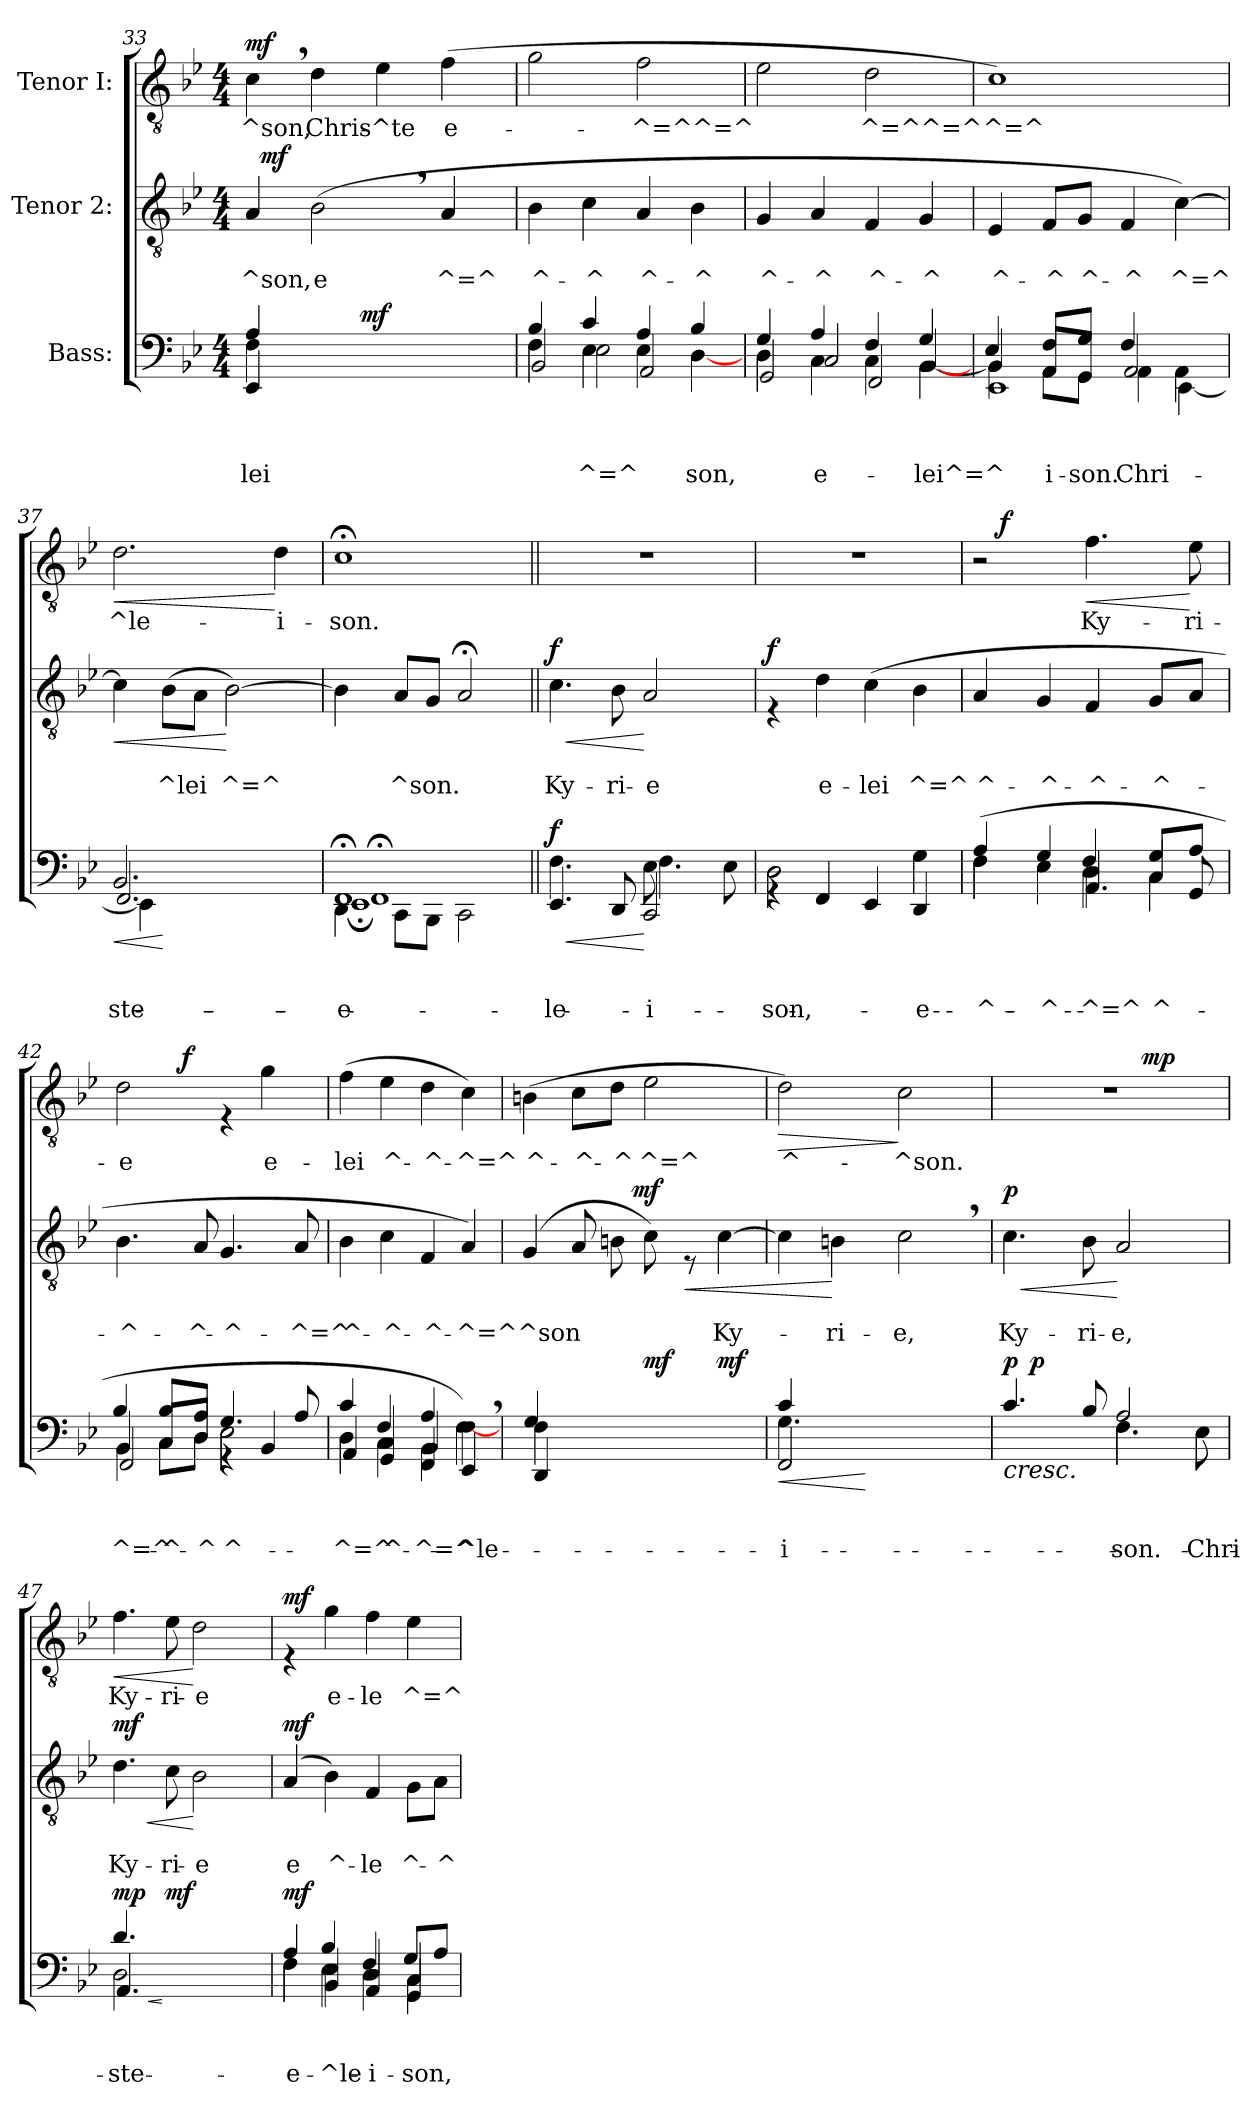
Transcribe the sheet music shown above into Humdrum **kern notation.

**kern	**text	**text	**text	**dynam	**kern	**text	**text	**dynam	**kern	**text	**dynam
*part3	*part3	*part3	*part3	*part3	*part2	*part2	*part2	*part2	*part1	*part1	*part1
*staff3	*staff3	*staff3	*staff3	*staff3	*staff2	*staff2	*staff2	*staff2	*staff1	*staff1	*staff1
*I"Bass:	*	*	*	*	*I"Tenor 2:	*	*	*	*I"Tenor I:	*	*
!!LO:LB:g=z
*clefF4	*	*	*	*	*clefGv2	*	*	*	*clefGv2	*	*
*k[b-e-]	*	*	*	*	*k[b-e-]	*	*	*	*k[b-e-]	*	*
*B-:	*	*	*	*	*B-:	*	*	*	*B-:	*	*
*M4/4	*	*	*	*	*M4/4	*	*	*	*M4/4	*	*
=33	=33	=33	=33	=33	=33	=33	=33	=33	=33	=33	=33
*^	*	*	*	*	*	*	*	*	*	*	*
!	!	!	!	!LO:LY:b	!	!	!	!LO:LY:b	!	!	!LO:LY:b	!LO:DY:a
*^	*^	*	*	*	*	*^	*	*	*	*	*	*
4...ryy	4F\	4EE-/	4A/	.	.	-lei	.	4A/	32ryy	.	-^son,	.	4c,>\	-^son,	mf
!	!	!	!	!	!	!	!	!	!	!	!	!LO:DY:a	!	!	!
.	.	.	.	.	.	.	.	.	2ryy	.	.	mf	.	.	.
!	!	!	!	!	!	!	!	!	!	!	!LO:LY:b	!	!	!LO:LY:b	!
.	2ryy	2ryy	2ryy	.	.	.	.	(>2B-,<\	.	.	e	.	4d\	Chris-	.
!	!	!	!	!	!	!	!LO:DY:a	!	!	!	!	!	!	!	!
2ryy	.	.	.	.	.	.	mf	.	.	.	.	.	.	.	.
!	!	!	!	!	!	!	!	!	!	!	!	!	!	!LO:LY:b	!
.	.	.	.	.	.	.	.	.	.	.	.	.	4e-\	-^te	.
.	.	.	.	.	.	.	.	.	4...ryy	.	.	.	.	.	.
!	!	!	!	!	!	!	!	!	!	!	!LO:LY:b	!	!	!LO:LY:b	!
.	32ryy	32ryy	32ryy	.	.	.	.	4A/	.	.	^=^	.	(>4f\	e-	.
.	8..ryy	8..ryy	8..ryy	.	.	.	.	.	.	.	.	.	.	.	.
32ryy	.	.	.	.	.	.	.	.	.	.	.	.	.	.	.
=34	=34	=34	=34	=34	=34	=34	=34	=34	=34	=34	=34	=34	=34	=34	=34
!	!	!	!	!	!	!	!	!	!	!	!LO:LY:b	!	!	!	!
*	*	*	*	*	*	*	*	*v	*v	*	*	*	*	*	*
4F\	2BB-/	4B-/	4F\	.	.	.	.	4B-\	.	^-	.	2g\	.	.
!	!	!	!	!	!	!LO:LY:b	!	!	!	!LO:LY:b	!	!	!	!
4c/	.	4E-\	2E-\	.	.	^=^	.	4c\	.	-^	.	.	.	.
!	!	!	!	!	!	!	!	!	!	!LO:LY:b	!	!	!LO:LY:b	!
4A/	4E-\	2AA/	.	.	.	.	.	4A/	.	^-	.	2f\	-^=^^=^	.
!	!	!	!	!	!	!LO:LY:b	!	!	!	!LO:LY:b	!	!	!	!
4B-/	[>4D\	.	4D\	.	.	son,	.	4B-\	.	-^	.	.	.	.
=35	=35	=35	=35	=35	=35	=35	=35	=35	=35	=35	=35	=35	=35	=35
!	!	!	!	!	!	!	!	!	!	!LO:LY:b	!	!	!	!
4D\	2GG/	4G/	4D\	.	.	.	.	4G/	.	^-	.	2e-\	.	.
!	!	!	!	!	!	!LO:LY:b	!	!	!	!LO:LY:b	!	!	!	!
4A/	.	4C\	2C/	.	.	e-	.	4A/	.	-^	.	.	.	.
!	!	!	!	!	!	!	!	!	!	!LO:LY:b	!	!	!LO:LY:b	!
4F/	4C\	2FF/	.	.	.	.	.	4F/	.	^-	.	2d\	^=^^=^	.
!	!	!	!	!	!	!LO:LY:b	!	!	!	!LO:LY:b	!	!	!	!
4G/	[<4BB-/	.	[4BB-\	.	.	lei^=^	.	4G/	.	-^	.	.	.	.
=36	=36	=36	=36	=36	=36	=36	=36	=36	=36	=36	=36	=36	=36	=36
!	!	!	!	!	!	!	!	!	!	!LO:LY:b	!	!	!LO:LY:b	!
4BB-/	1EE-	4E-/	4BB-\]	.	.	.	.	4E-/	.	^-	.	1c)	^=^	.
!	!	!	!	!	!	!LO:LY:b	!	!	!	!LO:LY:b	!	!	!	!
8F/L	.	8AA\L	8AA/L	.	.	-i-	.	8F/L	.	-^	.	.	.	.
!	!	!	!	!	!	!LO:LY:b	!	!	!	!LO:LY:b	!	!	!	!
8G/J	.	8GG\J	8GG/J	.	.	-son.	.	8G/J	.	^-	.	.	.	.
!	!	!	!	!	!	!LO:LY:b	!	!	!	!LO:LY:b	!	!	!	!
4F/	.	2AA/	4AA\	.	.	-Chri-	.	4F/	.	-^	.	.	.	.
!	!	!	!	!	!	!	!	!	!	!LO:LY:b	!	!	!	!
4AA\	.	.	[4EE-\	.	.	.	.	[>4c\)	.	^=^	.	.	.	.
=37	=37	=37	=37	=37	=37	=37	=37	=37	=37	=37	=37	=37	=37	=37
!	!	!	!	!	!	!LO:LY:b	!LO:HP:b	!	!	!	!LO:HP:b	!	!LO:LY:b	!LO:HP:b
2ryy	2.BB-/	2.FF/	4EE-\]	.	.	ste-	<	4c\]	.	.	<	2.d\	^le-	<
!	!	!	!	!	!	!	!	!	!	!LO:LY:b	!	!	!	!
.	.	.	4ryy	.	.	.	[	(>8B-\L	.	^lei	.	.	.	.
.	.	.	.	.	.	.	.	8A\J	.	.	.	.	.	.
!	!	!	!	!	!	!	!	!	!	!LO:LY:b	!	!	!	!
4ryy	.	.	2ryy	.	.	.	.	[>2B-\)	.	^=^	[	.	.	.
!	!	!	!	!	!	!	!	!	!	!	!	!	!LO:LY:b	!
4ryy	4ryy	4ryy	.	.	.	.	.	.	.	.	.	4d\	-i-	[
!!LO:LB:g=z
=38	=38	=38	=38	=38	=38	=38	=38	=38	=38	=38	=38	=38	=38	=38
!	!	!	!	!	!	!LO:LY:b	!	!	!	!	!	!	!LO:LY:b	!
1FF;<	1EE-;<	4DD\	1FF;	.	.	-e	.	4B-\]	.	.	.	1c;<	-son.	.
!	!	!	!	!	!	!	!	!	!	!LO:LY:b	!	!	!	!
.	.	8CC\L	.	.	.	.	.	8A/L	.	^son.	.	.	.	.
.	.	8BBB-\J	.	.	.	.	.	8G/J	.	.	.	.	.	.
.	.	2CC\	.	.	.	.	.	2A;/	.	.	.	.	.	.
!!LO:PB:g=z
=39||	=39||	=39||	=39||	=39||	=39||	=39||	=39||	=39||	=39||	=39||	=39||	=39||	=39||	=39||
!	!	!	!	!	!	!LO:LY:b	!LO:HP:b	!	!	!LO:LY:b	!LO:HP:b	!	!	!
!	!	!	!	!	!	!	!LO:DY:n=1:a	!	!	!	!LO:DY:n=1:a	!	!	!
4.F\	4.EE-/	2ryy	2ryy	.	.	le-	< f	4.c\	.	Ky-	< f	1r	.	.
!	!	!	!	!	!	!	!	!	!	!LO:LY:b	!	!	!	!
2ryy	8DD/	.	.	.	.	.	.	8B-\	.	-ri-	.	.	.	.
!	!	!	!	!	!	!LO:LY:b	!	!	!	!LO:LY:b	!	!	!	!
.	2CC/	8E-\	4.F\	.	.	-i-	[	2A/	.	-e	[	.	.	.
.	.	4.ryy	.	.	.	.	.	.	.	.	.	.	.	.
8ryy	.	.	8E-\	.	.	.	.	.	.	.	.	.	.	.
=40	=40	=40	=40	=40	=40	=40	=40	=40	=40	=40	=40	=40	=40	=40
!	!	!	!	!	!	!LO:LY:b	!	!	!	!	!LO:DY:a	!	!	!
*	*	*v	*v	*	*	*	*	*	*	*	*	*	*	*
2D\	4rFF	2D\	.	.	-son,	.	4rE	.	.	f	1r	.	.
!	!	!	!	!	!	!	!	!	!LO:LY:b	!	!	!	!
.	4FF/	.	.	.	.	.	4d\	.	e-	.	.	.	.
!	!	!	!	!	!	!	!	!	!LO:LY:b	!	!	!	!
4ryy	4EE-/	4ryy	.	.	.	.	(>4c\	.	-lei	.	.	.	.
!	!	!	!	!	!LO:LY:b	!	!	!	!LO:LY:b	!	!	!	!
4G\	4DD/	4G\	.	.	e-	.	4B-\	.	^=^	.	.	.	.
=41	=41	=41	=41	=41	=41	=41	=41	=41	=41	=41	=41	=41	=41
!	!	!	!	!	!LO:LY:b	!	!	!	!LO:LY:b	!	!	!	!
*	*	*^	*	*	*	*	*	*	*	*	*^	*	*
(>4F\	4A/	4F\	2ryy	.	.	-^-	.	4A/	.	^-	.	2r	16.ryy	.	.
!	!	!	!	!	!	!	!	!	!	!	!	!	!	!	!LO:DY:a
.	.	.	.	.	.	.	.	.	.	.	.	.	2ryy	.	f
!	!	!	!	!	!	!LO:LY:b	!	!	!	!LO:LY:b	!	!	!	!	!
4G/	4E-\	4E-\	.	.	.	^-	.	4G/	.	-^-	.	.	.	.	.
!	!	!	!	!	!	!LO:LY:b	!	!	!	!LO:LY:b	!	!	!	!LO:LY:b	!LO:HP:b
4.AA/	4D\	4F/	4D\	.	.	-^=^	.	4F/	.	-^-	.	4.f\	.	Ky-	<
.	.	.	.	.	.	.	.	.	.	.	.	.	4ryy	.	.
!	!	!	!	!	!	!LO:LY:b	!	!	!	!LO:LY:b	!	!	!	!	!
.	8G/L	4C\	4C/	.	.	-^-	.	8G/L	.	-^-	.	.	.	.	.
.	.	.	.	.	.	.	.	.	.	.	.	.	8ryy	.	.
!	!	!	!	!	!	!	!	!	!	!	!	!	!	!LO:LY:b	!
8GG/	8A/J	.	.	.	.	.	.	8A/J	.	.	.	8e-\	.	-ri-	[
.	.	.	.	.	.	.	.	.	.	.	.	.	32ryy	.	.
=42	=42	=42	=42	=42	=42	=42	=42	=42	=42	=42	=42	=42	=42	=42	=42
!	!	!	!	!	!	!LO:LY:b	!	!	!	!LO:LY:b	!	!	!	!LO:LY:b	!
4BB-/	2FF/	4B-/	4BB-\	.	.	-^=^	.	4.B-\	.	-^-	.	2d\	4ryy	-e	.
!	!	!	!	!	!	!LO:LY:b	!	!	!	!	!	!	!	!	!
8B-/L	.	8C\L	8C/L	.	.	-^-	.	.	.	.	.	.	16.ryy	.	.
!	!	!	!	!	!	!	!	!	!	!	!	!	!	!	!LO:DY:a
.	.	.	.	.	.	.	.	.	.	.	.	.	2ryy	.	f
!	!	!	!	!	!	!LO:LY:b	!	!	!	!LO:LY:b	!	!	!	!	!
8A/J	.	8D\J	8D/J	.	.	-^-	.	8A/	.	-^-	.	.	.	.	.
!	!	!	!	!	!	!LO:LY:b	!	!	!	!LO:LY:b	!	!	!	!	!
4rGG	4.G/	2E-\	2E-\	.	.	^-	.	4.G/	.	-^-	.	4rE	.	.	.
!	!	!	!	!	!	!	!	!	!	!	!	!	!	!LO:LY:b	!
4BB-/	.	.	.	.	.	.	.	.	.	.	.	4g\	.	e-	.
.	.	.	.	.	.	.	.	.	.	.	.	.	8ryy	.	.
!	!	!	!	!	!	!	!	!	!	!LO:LY:b	!	!	!	!	!
.	8A/	.	.	.	.	.	.	8A/	.	-^=^	.	.	.	.	.
.	.	.	.	.	.	.	.	.	.	.	.	.	32ryy	.	.
=43	=43	=43	=43	=43	=43	=43	=43	=43	=43	=43	=43	=43	=43	=43	=43
!	!	!	!	!	!	!LO:LY:b	!	!	!	!LO:LY:b	!	!	!	!LO:LY:b	!
*	*	*	*	*	*	*	*	*	*	*	*	*v	*v	*	*
4D\	4AA/	4c/	4D\	.	.	-^=^	.	4B-\	.	^-	.	(>4f\	-lei	.
!	!	!	!	!	!	!LO:LY:b	!	!	!	!LO:LY:b	!	!	!LO:LY:b	!
4GG/	4F/	4C\	4C/	.	.	^-	.	4c\	.	-^-	.	4e-\	^-	.
!	!	!	!	!	!	!LO:LY:b	!	!	!	!LO:LY:b	!	!	!LO:LY:b	!
4FF/	4A/	4BB-/	4BB-\	.	.	^=^	.	4F/	.	-^-	.	4d\	-^-	.
!	!	!	!	!	!	!LO:LY:b	!	!	!	!LO:LY:b	!	!	!LO:LY:b	!
4EE-/	4F\	4ryy	[>4F,<\)	.	.	-^le-	.	4A/)	.	-^=^	.	4c\)	-^=^	.
!!LO:LB:g=z
=44	=44	=44	=44	=44	=44	=44	=44	=44	=44	=44	=44	=44	=44	=44
!	!	!	!	!	!	!	!	!	!	!LO:LY:b	!	!	!LO:LY:b	!
*	*	*	*	*	*	*	*	*^	*	*	*	*	*	*
2ryy	32ryy	32ryy	32ryy	.	.	.	.	(<4G/	4...ryy	.	^son	.	(>4Bn\	^-	.
.	4F\	4DD/	4G/	.	.	.	.	.	.	.	.	.	.	.	.
!	!	!	!	!	!	!	!	!	!	!	!	!	!	!LO:LY:b	!
.	.	.	.	.	.	.	.	8A/	.	.	.	.	8c\L	-^-	.
.	4ryy	4ryy	4ryy	.	.	.	.	.	.	.	.	.	.	.	.
!	!	!	!	!	!	!	!	!	!	!	!	!	!	!LO:LY:b	!
.	.	.	.	.	.	.	.	8Bn\	.	.	.	.	8d\J	-^	.
!	!	!	!	!	!	!	!	!	!	!	!	!LO:DY:a	!	!	!
.	.	.	.	.	.	.	.	.	2ryy	.	.	mf	.	.	.
!	!	!	!	!	!	!	!LO:DY:b	!	!	!	!	!	!	!LO:LY:b	!
16.ryy	.	.	.	.	.	.	mf	8c\)	.	.	.	.	2e-\	^=^	.
.	4...ryy	4...ryy	4...ryy	.	.	.	.	.	.	.	.	.	.	.	.
8ryy	.	.	.	.	.	.	.	.	.	.	.	.	.	.	.
!	!	!	!	!	!	!	!	!	!	!	!	!LO:HP:b	!	!	!
.	.	.	.	.	.	.	.	8rE	.	.	.	<	.	.	.
32ryy	.	.	.	.	.	.	.	.	.	.	.	.	.	.	.
!	!	!	!	!	!	!	!LO:DY:a	!	!	!	!LO:LY:b	!	!	!	!
4ryy	.	.	.	.	.	.	mf	[>4c\	.	.	Ky-	.	.	.	.
.	.	.	.	.	.	.	.	.	32ryy	.	.	.	.	.	.
=45	=45	=45	=45	=45	=45	=45	=45	=45	=45	=45	=45	=45	=45	=45	=45
!	!	!	!	!	!	!LO:LY:b	!LO:HP:b	!	!	!	!	!	!	!LO:LY:b	!LO:HP:b
*	*	*	*	*	*	*	*	*v	*v	*	*	*	*	*	*
16.ryy	4.G\	2FF/	4c/	.	.	-i-	<	4c\]	.	.	.	2d\)	^-	>
4ryy	.	.	.	.	.	.	.	.	.	.	.	.	.	.
!	!	!	!	!	!	!	!	!	!	!LO:LY:b	!	!	!	!
.	.	.	2ryy	.	.	.	.	4Bn\	.	-ri-	[	.	.	.
8ryy	.	.	.	.	.	.	.	.	.	.	.	.	.	.
.	2ryy	.	.	.	.	.	[	.	.	.	.	.	.	.
32ryy	.	.	.	.	.	.	.	.	.	.	.	.	.	.
!	!	!	!	!	!	!	!	!	!	!LO:LY:b	!	!	!LO:LY:b	!
2ryy	.	2ryy	.	.	.	.	.	2c,<\	.	-e,	.	2c\	-^son.	]
.	.	.	4ryy	.	.	.	.	.	.	.	.	.	.	.
.	8ryy	.	.	.	.	.	.	.	.	.	.	.	.	.
=46	=46	=46	=46	=46	=46	=46	=46	=46	=46	=46	=46	=46	=46	=46
!	!	!	!	!	!	!	!LO:HP:b	!	!	!LO:LY:b	!LO:HP:b	!	!	!
!	!	!	!	!	!	!	!LO:DY:n=1:b	!	!	!	!LO:DY:n=1:a	!	!	!
*	*	*	*	*	*	*	*	*	*	*	*	*^	*	*
8ryy	4.c/	2ryy	2ryy	.	.	.	< p	4.c\	.	Ky-	< p	1r	2ryy	.	.
!	!	!	!	!	!	!	!LO:DY:n=2:a	!	!	!	!	!	!	!	!
16.ryy	.	.	.	.	.	.	p	.	.	.	.	.	.	.	.
4ryy	.	.	.	.	.	.	.	.	.	.	.	.	.	.	.
!	!	!	!	!	!	!	!	!	!	!LO:LY:b	!	!	!	!	!
.	8B-/	.	.	.	.	.	[	8B-\	.	-ri-	.	.	.	.	.
32ryy	.	.	.	.	.	.	.	.	.	.	.	.	.	.	.
!	!	!	!	!	!	!LO:LY:b	!	!	!	!LO:LY:b	!	!	!	!	!
8..ryy	4.F\	2A/	4.F\	.	.	-son.	.	2A/	.	-e,	[	.	8ryy	.	.
!	!	!	!	!	!	!	!	!	!	!	!	!	!	!	!LO:DY:a
.	.	.	.	.	.	.	.	.	.	.	.	.	4.ryy	.	mp
4ryy	.	.	.	.	.	.	.	.	.	.	.	.	.	.	.
!	!	!	!	!	!	!LO:LY:b	!	!	!	!	!	!	!	!	!
.	8E-\	.	8E-\	.	.	Chri-	.	.	.	.	.	.	.	.	.
32ryy	.	.	.	.	.	.	.	.	.	.	.	.	.	.	.
=47	=47	=47	=47	=47	=47	=47	=47	=47	=47	=47	=47	=47	=47	=47	=47
!	!	!	!	!	!	!LO:LY:b	!LO:HP:b	!	!	!LO:LY:b	!LO:HP:b	!	!	!LO:LY:b	!LO:HP:b
!	!	!	!	!	!	!	!LO:DY:n=1:b	!	!	!	!LO:DY:n=1:a	!	!	!	!
*	*	*	*	*	*	*	*	*	*	*	*	*v	*v	*	*
4.ryy	2D\	4.AA/	4.d/	.	.	-ste	< mp	4.d\	.	Ky-	< mf	4.f\	Ky-	<
!	!	!	!	!	!	!	!LO:DY:n=2:a	!	!	!LO:LY:b	!	!	!LO:LY:b	!
8ryy	.	2ryy	2ryy	.	.	.	[ mf	8c\	.	-ri-	.	8e-\	-ri-	.
!	!	!	!	!	!	!	!	!	!	!LO:LY:b	!	!	!LO:LY:b	!
2ryy	2ryy	.	.	.	.	.	.	2B-\	.	-e	[	2d\	-e	[
.	.	8ryy	8ryy	.	.	.	.	.	.	.	.	.	.	.
!!LO:LB:g=z
=48	=48	=48	=48	=48	=48	=48	=48	=48	=48	=48	=48	=48	=48	=48
!	!	!	!	!	!	!LO:LY:b	!LO:DY:b	!	!	!LO:LY:b	!LO:DY:a	!	!	!LO:DY:a
4F\	4A/	4F\	4ryy	.	.	e-	mf	(<4A/	.	e	mf	4rE	.	mf
!	!	!	!	!	!	!LO:LY:b	!	!	!	!LO:LY:b	!	!	!LO:LY:b	!
4BB-/	4B-/	4E-\	4E-\	.	.	-^le-	.	4B-\)	.	^-	.	4g\	e-	.
!	!	!	!	!	!	!LO:LY:b	!	!	!	!LO:LY:b	!	!	!LO:LY:b	!
4AA/	4F/	4D\	4D/	.	.	i-	.	4F/	.	-le	.	4f\	-le	.
!	!	!	!	!	!	!LO:LY:b	!	!	!	!LO:LY:b	!	!	!LO:LY:b	!
4GG/	8G/L	4C/	4C\	.	.	-son,	.	8G\L	.	^-	.	4e-\	^=^	.
!	!	!	!	!	!	!	!	!	!	!LO:LY:b	!	!	!	!
.	8A/J	.	.	.	.	.	.	8A\J	.	-^	.	.	.	.
*v	*v	*v	*v	*	*	*	*	*	*	*	*	*	*	*
=	=	=	=	=	=	=	=	=	=	=	=
*-	*-	*-	*-	*-	*-	*-	*-	*-	*-	*-	*-
